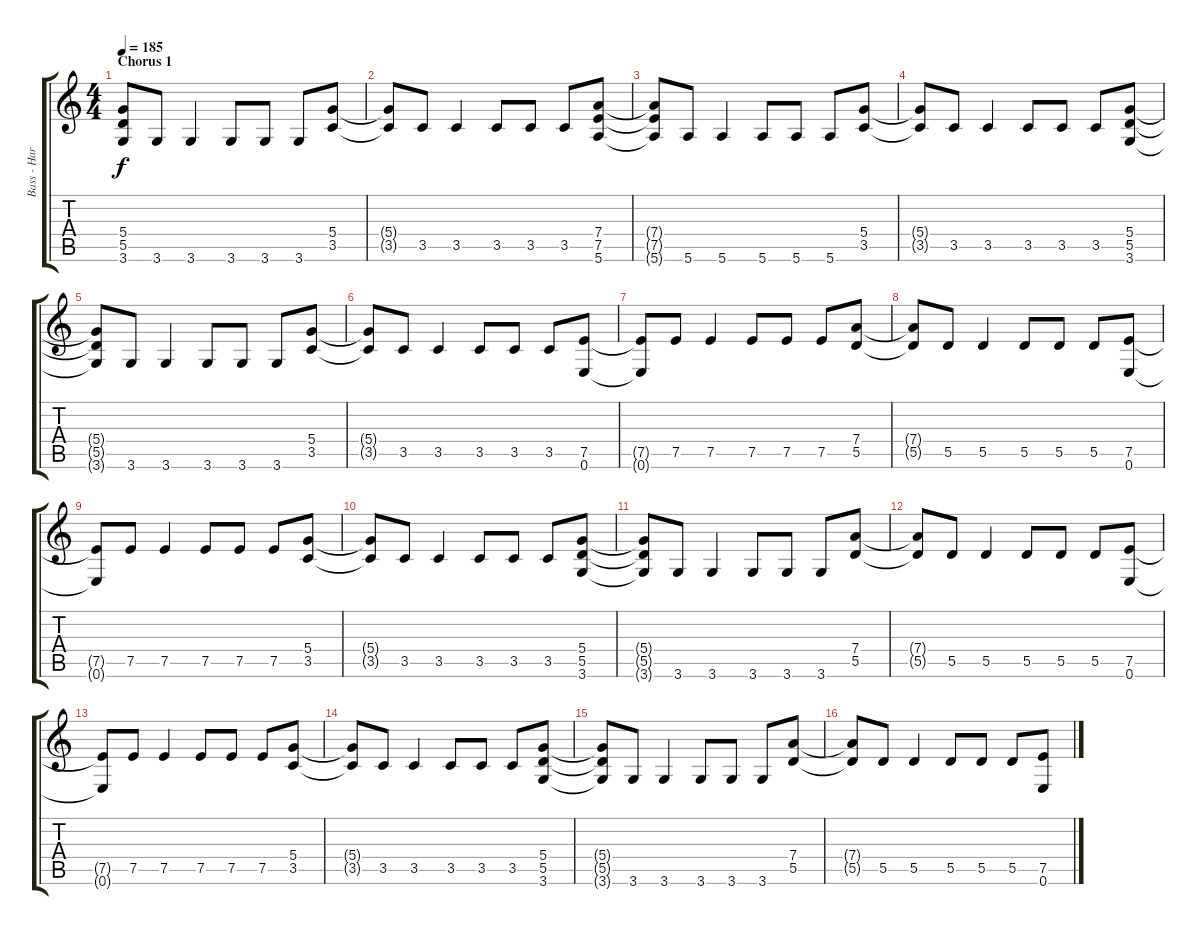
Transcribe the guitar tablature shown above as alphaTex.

\track ("Bass - Harris" "Bass - Har") {instrument electricbassfinger}
\staff {score tabs}
\tuning (E4 B3 G3 D3 A2 E2) {hide}
\ts (4 4)
\section ("" "Chorus 1")
\tempo 185
\clef g2
\ks c
(5.4{t} 5.5{t} 3.6{t}).8{dy f} 3.6.8 3.6.4 3.6.8 3.6.8 3.6.8 (5.4 3.5).8 |
(5.4{t} 3.5{t}).8 3.5.8 3.5.4 3.5.8 3.5.8 3.5.8 (7.4 7.5 5.6).8 |
(7.4{t} 7.5{t} 5.6{t}).8 5.6.8 5.6.4 5.6.8 5.6.8 5.6.8 (5.4 3.5).8 |
(5.4{t} 3.5{t}).8 3.5.8 3.5.4 3.5.8 3.5.8 3.5.8 (5.4 5.5 3.6).8 |
(5.4{t} 5.5{t} 3.6{t}).8 3.6.8 3.6.4 3.6.8 3.6.8 3.6.8 (5.4 3.5).8 |
(5.4{t} 3.5{t}).8 3.5.8 3.5.4 3.5.8 3.5.8 3.5.8 (7.5 0.6).8 |
(7.5{t} 0.6{t}).8 7.5.8 7.5.4 7.5.8 7.5.8 7.5.8 (7.4 5.5).8 |
(7.4{t} 5.5{t}).8 5.5.8 5.5.4 5.5.8 5.5.8 5.5.8 (7.5 0.6).8 |
\section ("" "")
(7.5{t} 0.6{t}).8 7.5.8 7.5.4 7.5.8 7.5.8 7.5.8 (5.4 3.5).8 |
(5.4{t} 3.5{t}).8 3.5.8 3.5.4 3.5.8 3.5.8 3.5.8 (5.4 5.5 3.6).8 |
(5.4{t} 5.5{t} 3.6{t}).8 3.6.8 3.6.4 3.6.8 3.6.8 3.6.8 (7.4 5.5).8 |
(7.4{t} 5.5{t}).8 5.5.8 5.5.4 5.5.8 5.5.8 5.5.8 (7.5 0.6).8 |
(7.5{t} 0.6{t}).8 7.5.8 7.5.4 7.5.8 7.5.8 7.5.8 (5.4 3.5).8 |
(5.4{t} 3.5{t}).8 3.5.8 3.5.4 3.5.8 3.5.8 3.5.8 (5.4 5.5 3.6).8 |
(5.4{t} 5.5{t} 3.6{t}).8 3.6.8 3.6.4 3.6.8 3.6.8 3.6.8 (7.4 5.5).8 |
(7.4{t} 5.5{t}).8 5.5.8 5.5.4 5.5.8 5.5.8 5.5.8 (7.5 0.6).8
